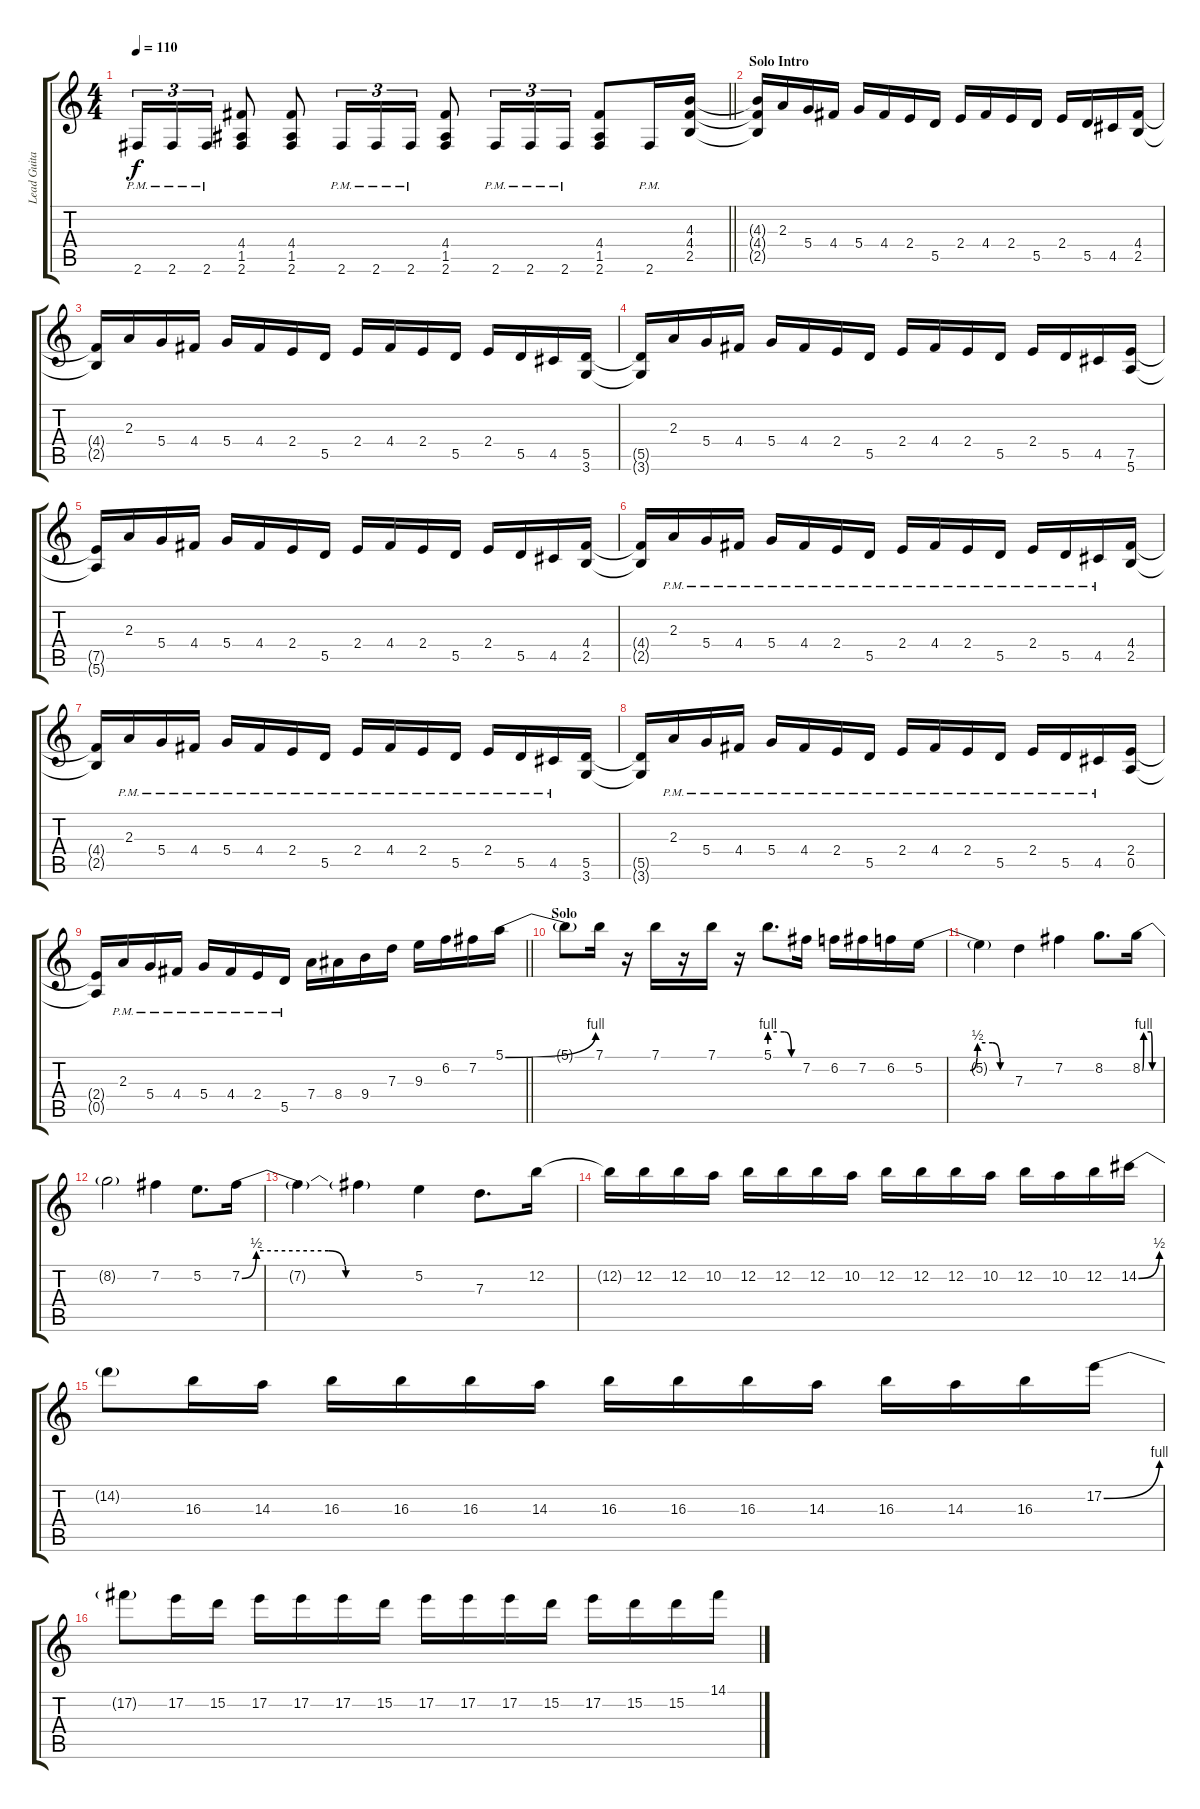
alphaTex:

\track ("Lead Guitar" "Lead Guita") {instrument distortionguitar}
\staff {score tabs}
\tuning (E4 B3 G3 D3 A2 E2) {hide}
\ts (4 4)
\tempo 110
\clef g2
\barLineRight lightlight
\ks c
2.6{pm}.16{tu (3 2) dy f} 2.6{pm}.16{tu (3 2)} 2.6{pm}.16{tu (3 2)} (4.4 1.5 2.6).8 (4.4 1.5 2.6).8 2.6{pm}.16{tu (3 2)} 2.6{pm}.16{tu (3 2)} 2.6{pm}.16{tu (3 2)} (4.4 1.5 2.6).8 2.6{pm}.16{tu (3 2)} 2.6{pm}.16{tu (3 2)} 2.6{pm}.16{tu (3 2)} (4.4 1.5 2.6).8 2.6{pm}.16 (4.3 4.4 2.5).16 |
\section ("" "Solo Intro")
(4.3{t} 4.4{t} 2.5{t}).16 2.3.16 5.4.16 4.4.16 5.4.16 4.4.16 2.4.16 5.5.16 2.4.16 4.4.16 2.4.16 5.5.16 2.4.16 5.5.16 4.5.16 (4.4 2.5).16 |
(4.4{t} 2.5{t}).16 2.3.16 5.4.16 4.4.16 5.4.16 4.4.16 2.4.16 5.5.16 2.4.16 4.4.16 2.4.16 5.5.16 2.4.16 5.5.16 4.5.16 (5.5 3.6).16 |
(5.5{t} 3.6{t}).16 2.3.16 5.4.16 4.4.16 5.4.16 4.4.16 2.4.16 5.5.16 2.4.16 4.4.16 2.4.16 5.5.16 2.4.16 5.5.16 4.5.16 (7.5 5.6).16 |
(7.5{t} 5.6{t}).16 2.3.16 5.4.16 4.4.16 5.4.16 4.4.16 2.4.16 5.5.16 2.4.16 4.4.16 2.4.16 5.5.16 2.4.16 5.5.16 4.5.16 (4.4 2.5).16 |
(4.4{t} 2.5{t}).16 2.3{pm}.16 5.4{pm}.16 4.4{pm}.16 5.4{pm}.16 4.4{pm}.16 2.4{pm}.16 5.5{pm}.16 2.4{pm}.16 4.4{pm}.16 2.4{pm}.16 5.5{pm}.16 2.4{pm}.16 5.5{pm}.16 4.5{pm}.16 (4.4 2.5).16 |
(4.4{t} 2.5{t}).16 2.3{pm}.16 5.4{pm}.16 4.4{pm}.16 5.4{pm}.16 4.4{pm}.16 2.4{pm}.16 5.5{pm}.16 2.4{pm}.16 4.4{pm}.16 2.4{pm}.16 5.5{pm}.16 2.4{pm}.16 5.5{pm}.16 4.5{pm}.16 (5.5 3.6).16 |
(5.5{t} 3.6{t}).16 2.3{pm}.16 5.4{pm}.16 4.4{pm}.16 5.4{pm}.16 4.4{pm}.16 2.4{pm}.16 5.5{pm}.16 2.4{pm}.16 4.4{pm}.16 2.4{pm}.16 5.5{pm}.16 2.4{pm}.16 5.5{pm}.16 4.5{pm}.16 (2.4 0.5).16 |
\barLineRight lightlight
(2.4{t} 0.5{t}).16 2.3{pm}.16 5.4{pm}.16 4.4{pm}.16 5.4{pm}.16 4.4{pm}.16 2.4{pm}.16 5.5{pm}.16 7.4.16 8.4.16 9.4.16 7.3.16 9.3.16 6.2.16 7.2.16 5.1{be (bend 0 0 60 4)}.16 |
\section ("" "Solo")
5.1{t}.8 7.1.16 r.16 7.1.16 r.16 7.1.16 r.16 5.1{be (custom 0 4 15 4 30 4 45 0 60 0)}.8{d} 7.2.16 6.2.16 7.2.16 6.2.16 5.2{be (custom 0 0 30 0 35 2 45 2 50 0 60 0)}.16 |
5.2{t}.4 7.3.4 7.2.4 8.2.8{d} 8.2{be (custom 0 0 5 4 31 4 35 0 60 0)}.16 |
8.2{t}.2 7.2.4 5.2.8{d} 7.2{be (custom 0 0 5 2 15 2 30 2 36 0 60 0)}.16 |
7.2{t}.4 7.2{t}.4 5.2.4 7.3.8{d} 12.2.16 |
12.2{t}.16 12.2.16 12.2.16 10.2.16 12.2.16 12.2.16 12.2.16 10.2.16 12.2.16 12.2.16 12.2.16 10.2.16 12.2.16 10.2.16 12.2.16 14.2{be (bend 0 0 60 2)}.16 |
14.2{t}.8 16.3.16 14.3.16 16.3.16 16.3.16 16.3.16 14.3.16 16.3.16 16.3.16 16.3.16 14.3.16 16.3.16 14.3.16 16.3.16 17.2{be (bend 0 0 60 4)}.16 |
17.2{t}.8 17.2.16 15.2.16 17.2.16 17.2.16 17.2.16 15.2.16 17.2.16 17.2.16 17.2.16 15.2.16 17.2.16 15.2.16 15.2.16 14.1.16
